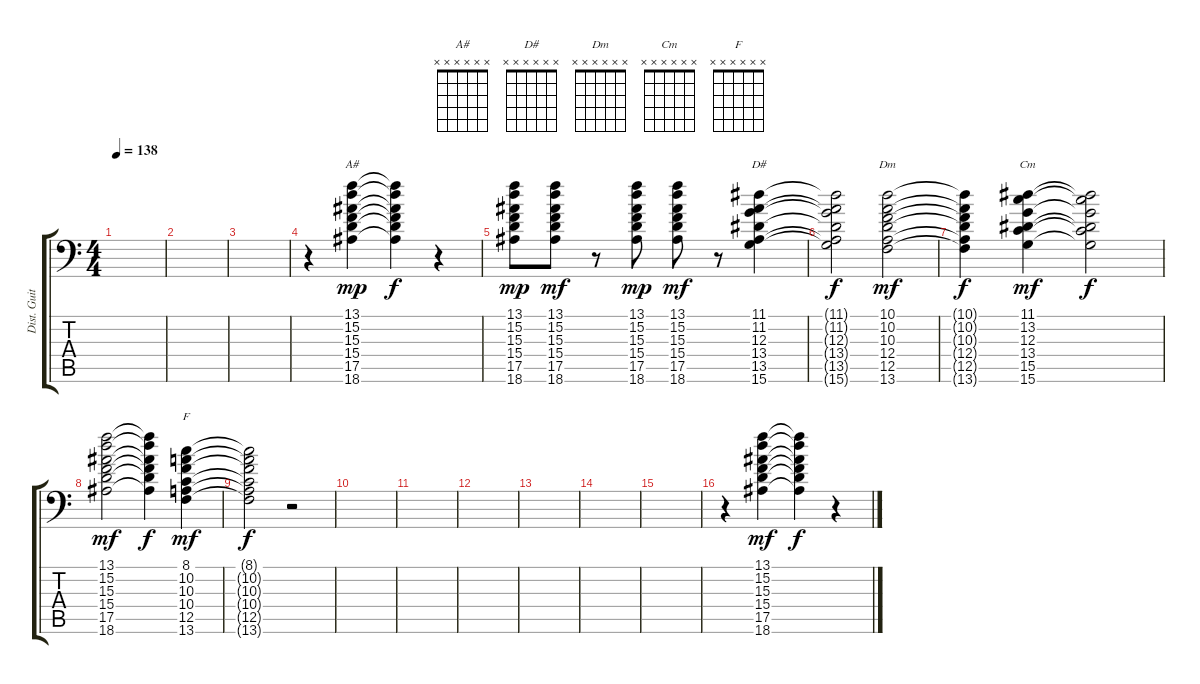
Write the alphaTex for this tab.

\track ("Dist. Guitar" "Dist. Guit") {instrument distortionguitar}
\staff {score tabs}
\tuning (E3 B2 G2 D2 A1 E1) {hide}
\chord ("A#" x x x x x x)
\chord ("D#" x x x x x x)
\chord ("Dm" x x x x x x)
\chord ("Cm" x x x x x x)
\chord ("F" x x x x x x)
\ts (4 4)
\tempo 138
\clef f4
\ks c
|
|
|
r.4 (13.1 15.2 15.3 15.4 17.5 18.6).4{ch "A#" dy mp volume 13} (13.1{t} 15.2{t} 15.3{t} 15.4{t} 17.5{t} 18.6{t}).4{dy f} r.4 |
(13.1 15.2 15.3 15.4 17.5 18.6).8{dy mp} (13.1 15.2 15.3 15.4 17.5 18.6).8{dy mf} r.8 (13.1 15.2 15.3 15.4 17.5 18.6).8{dy mp} (13.1 15.2 15.3 15.4 17.5 18.6).8{dy mf} r.8 (11.1 11.2 12.3 13.4 13.5 15.6).4{ch "D#"} |
(11.1{t} 11.2{t} 12.3{t} 13.4{t} 13.5{t} 15.6{t}).2{dy f} (10.1 10.2 10.3 12.4 12.5 13.6).2{ch "Dm" dy mf} |
(10.1{t} 10.2{t} 10.3{t} 12.4{t} 12.5{t} 13.6{t}).4{dy f} (11.1 13.2 12.3 13.4 15.5 15.6).4{ch "Cm" dy mf} (11.1{t} 13.2{t} 12.3{t} 13.4{t} 15.5{t} 15.6{t}).2{dy f} |
(13.1 15.2 15.3 15.4 17.5 18.6).2{dy mf} (13.1{t} 15.2{t} 15.3{t} 15.4{t} 17.5{t} 18.6{t}).4{dy f} (8.1 10.2 10.3 10.4 12.5 13.6).4{ch "F" dy mf} |
(8.1{t} 10.2{t} 10.3{t} 10.4{t} 12.5{t} 13.6{t}).2{dy f} r.2 |
|
|
|
|
|
|
r.4 (13.1 15.2 15.3 15.4 17.5 18.6).4{dy mf} (13.1{t} 15.2{t} 15.3{t} 15.4{t} 17.5{t} 18.6{t}).4{dy f} r.4
